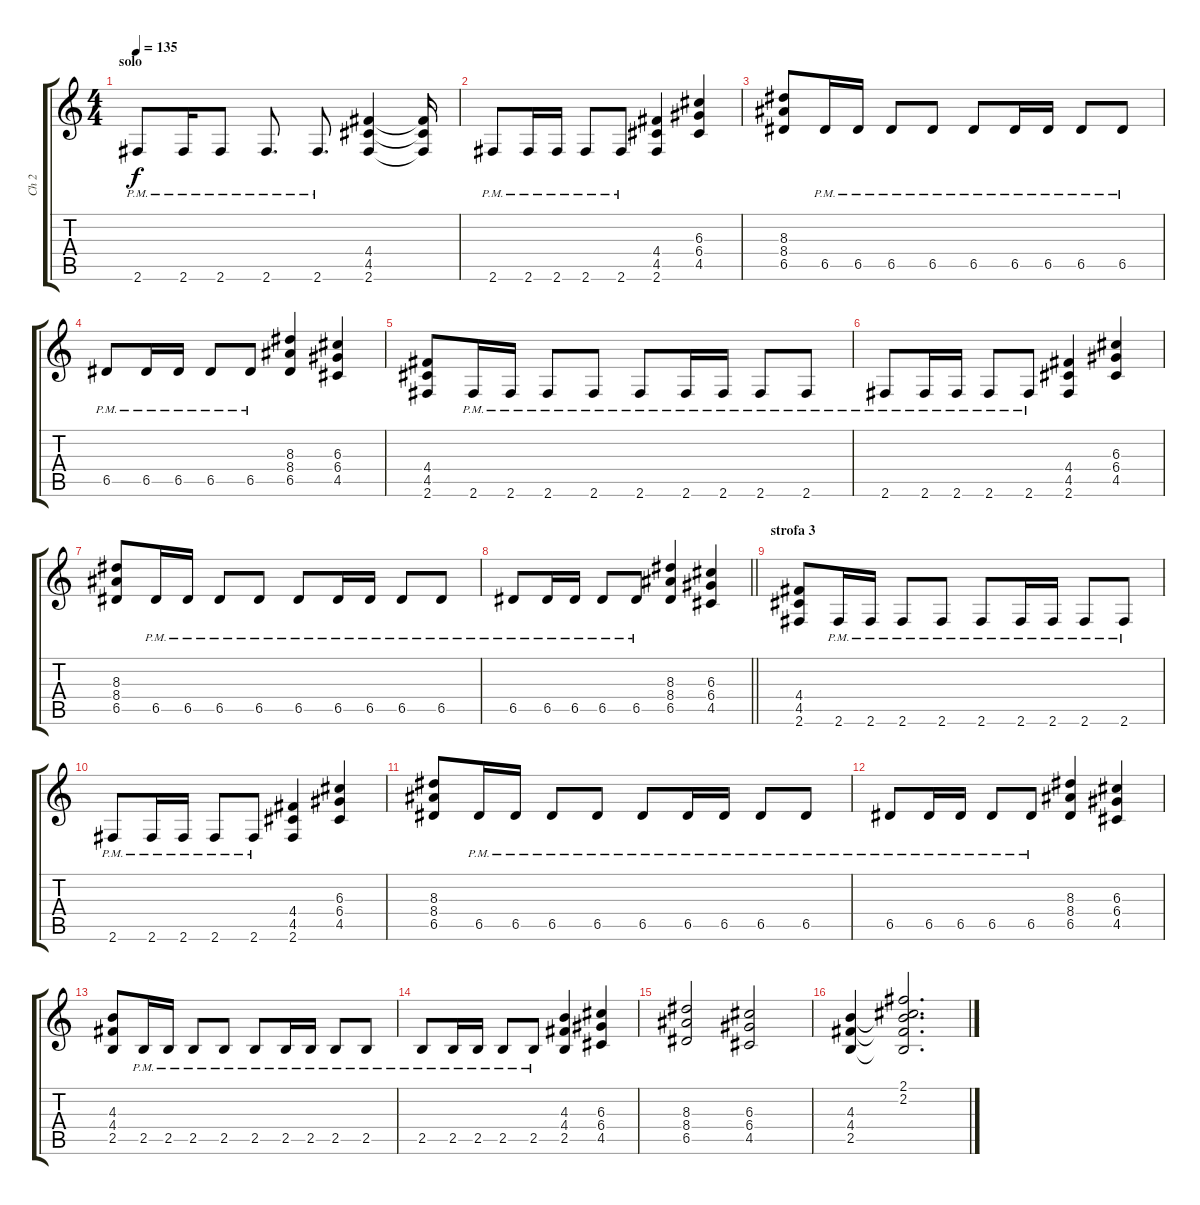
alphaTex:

\track ("Ch 2 " "Ch 2 ") {instrument distortionguitar}
\staff {score tabs}
\tuning (E4 B3 G3 D3 A2 E2) {hide}
\ts (4 4)
\section ("" "solo")
\tempo 135
\clef g2
\ks c
2.6{pm}.8{dy f} 2.6{pm}.16 2.6{pm}.8 2.6{pm}.8{d} 2.6{pm}.8{d} (4.4 4.5 2.6).4 (4.4{t} 4.5{t} 2.6{t}).16 |
2.6{pm}.8 2.6{pm}.16 2.6{pm}.16 2.6{pm}.8 2.6{pm}.8 (4.4 4.5 2.6).4 (6.3 6.4 4.5).4 |
(8.3 8.4 6.5).8 6.5{pm}.16 6.5{pm}.16 6.5{pm}.8 6.5{pm}.8 6.5{pm}.8 6.5{pm}.16 6.5{pm}.16 6.5{pm}.8 6.5{pm}.8 |
6.5{pm}.8 6.5{pm}.16 6.5{pm}.16 6.5{pm}.8 6.5{pm}.8 (8.3 8.4 6.5).4 (6.3 6.4 4.5).4 |
(4.4 4.5 2.6).8 2.6{pm}.16 2.6{pm}.16 2.6{pm}.8 2.6{pm}.8 2.6{pm}.8 2.6{pm}.16 2.6{pm}.16 2.6{pm}.8 2.6{pm}.8 |
2.6{pm}.8 2.6{pm}.16 2.6{pm}.16 2.6{pm}.8 2.6{pm}.8 (4.4 4.5 2.6).4 (6.3 6.4 4.5).4 |
(8.3 8.4 6.5).8 6.5{pm}.16 6.5{pm}.16 6.5{pm}.8 6.5{pm}.8 6.5{pm}.8 6.5{pm}.16 6.5{pm}.16 6.5{pm}.8 6.5{pm}.8 |
\barLineRight lightlight
6.5{pm}.8 6.5{pm}.16 6.5{pm}.16 6.5{pm}.8 6.5{pm}.8 (8.3 8.4 6.5).4 (6.3 6.4 4.5).4 |
\section ("" "strofa 3")
(4.4 4.5 2.6).8 2.6{pm}.16 2.6{pm}.16 2.6{pm}.8 2.6{pm}.8 2.6{pm}.8 2.6{pm}.16 2.6{pm}.16 2.6{pm}.8 2.6{pm}.8 |
2.6{pm}.8 2.6{pm}.16 2.6{pm}.16 2.6{pm}.8 2.6{pm}.8 (4.4 4.5 2.6).4 (6.3 6.4 4.5).4 |
(8.3 8.4 6.5).8 6.5{pm}.16 6.5{pm}.16 6.5{pm}.8 6.5{pm}.8 6.5{pm}.8 6.5{pm}.16 6.5{pm}.16 6.5{pm}.8 6.5{pm}.8 |
6.5{pm}.8 6.5{pm}.16 6.5{pm}.16 6.5{pm}.8 6.5{pm}.8 (8.3 8.4 6.5).4 (6.3 6.4 4.5).4 |
(4.3 4.4 2.5).8 2.5{pm}.16 2.5{pm}.16 2.5{pm}.8 2.5{pm}.8 2.5{pm}.8 2.5{pm}.16 2.5{pm}.16 2.5{pm}.8 2.5{pm}.8 |
2.5{pm}.8 2.5{pm}.16 2.5{pm}.16 2.5{pm}.8 2.5{pm}.8 (4.3 4.4 2.5).4 (6.3 6.4 4.5).4 |
(8.3 8.4 6.5).2 (6.3 6.4 4.5).2 |
(4.3 4.4 2.5).4 (2.1 2.2 4.3{t} 4.4{t} 2.5{t}).2{d}
